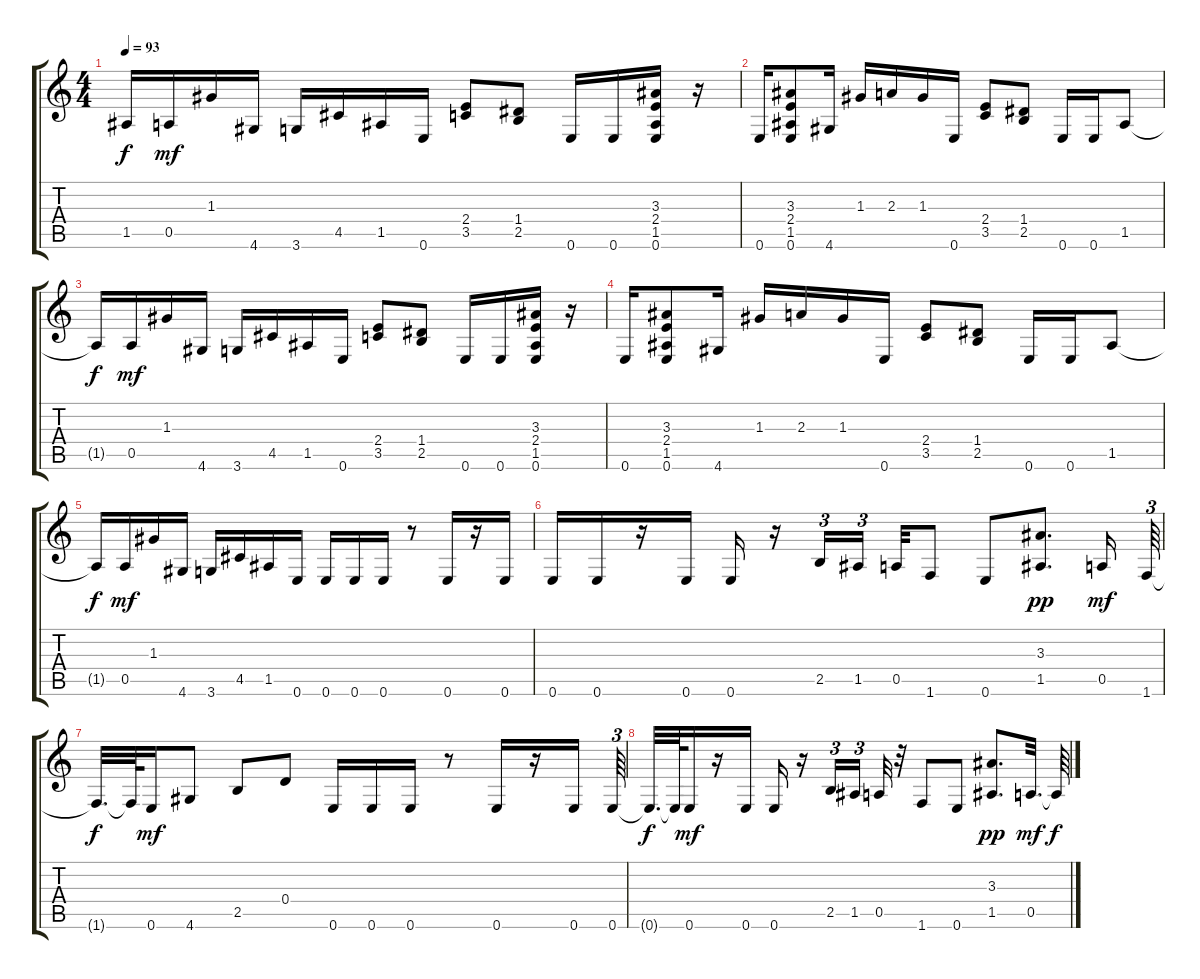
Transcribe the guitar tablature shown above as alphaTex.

\track "" {instrument distortionguitar}
\staff {score tabs}
\tuning (E4 B3 G3 D3 A2 E2) {hide}
\ts (4 4)
\tempo 93
\clef g2
\ks c
1.5{t}.16{dy f} 0.5.16{dy mf} 1.3.16 4.6.16 3.6.16 4.5.16 1.5.16 0.6.16 (2.4 3.5).8 (1.4 2.5).8 0.6.16 0.6.16 (3.3 2.4 1.5 0.6).16 r.16 |
0.6.16 (3.3 2.4 1.5 0.6).8 4.6.16 1.3.16 2.3.16 1.3.16 0.6.16 (2.4 3.5).8 (1.4 2.5).8 0.6.16 0.6.16 1.5.8 |
1.5{t}.16{dy f} 0.5.16{dy mf} 1.3.16 4.6.16 3.6.16 4.5.16 1.5.16 0.6.16 (2.4 3.5).8 (1.4 2.5).8 0.6.16 0.6.16 (3.3 2.4 1.5 0.6).16 r.16 |
0.6.16 (3.3 2.4 1.5 0.6).8 4.6.16 1.3.16 2.3.16 1.3.16 0.6.16 (2.4 3.5).8 (1.4 2.5).8 0.6.16 0.6.16 1.5.8 |
1.5{t}.16{dy f} 0.5.16{dy mf} 1.3.16 4.6.16 3.6.16 4.5.16 1.5.16 0.6.16 0.6.16 0.6.16 0.6.16 r.8 0.6.16 r.16 0.6.16 |
0.6.16 0.6.16 r.16 0.6.16 0.6.16 r.16 2.5.16{tu (3 2)} 1.5.16{tu (3 2) beam splitsecondary} 0.5.32 1.6.8 0.6.8 (3.3 1.5).8{d dy pp} 0.5.16{dy mf} 1.6.64{tu (3 2)} |
1.6{t}.32{d dy f} 1.6{t}.64 0.6.16{dy mf} 4.6.8 2.5.8 0.4.8 0.6.16 0.6.16 0.6.16 r.8 0.6.16 r.16 0.6.16 0.6.64{tu (3 2)} |
0.6{t}.32{d dy f} 0.6{t}.64 0.6.16{dy mf} r.16 0.6.16 0.6.16 r.16 2.5.16{tu (3 2)} 1.5.16{tu (3 2) beam splitsecondary} 0.5.32 r.32 1.6.8 0.6.8 (3.3 1.5).8{d dy pp} 0.5.32{d dy mf} 0.5{t}.64{dy f}
